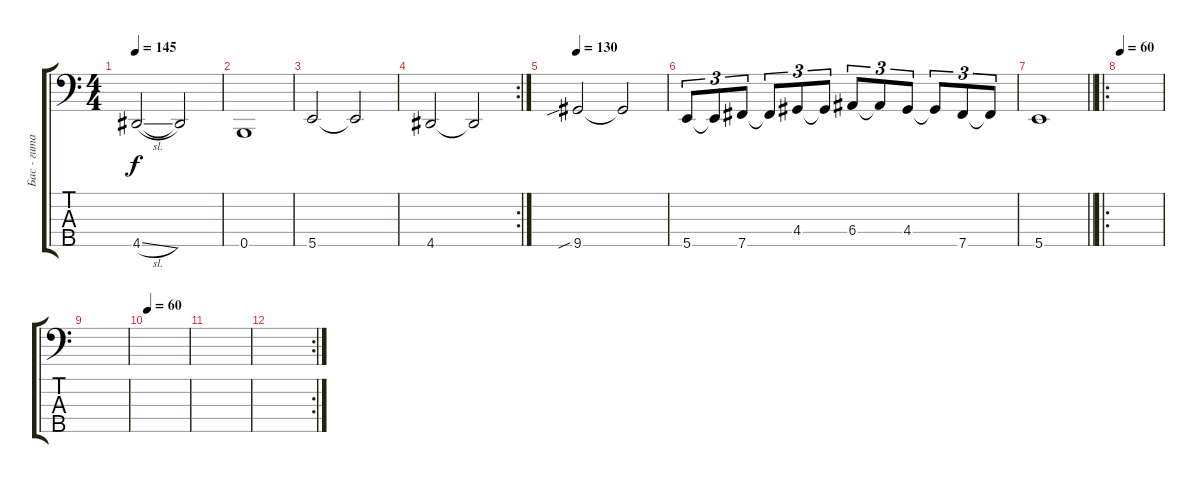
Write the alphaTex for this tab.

\track ("Бас - гитара" "Бас - гита") {instrument electricbassfinger}
\staff {score tabs}
\tuning (G2 D2 A1 E1 B0) {hide}
\ts (4 4)
\tempo 145
\clef f4
\ks c
4.5{sl}.2{dy f} 4.5{t}.2 |
0.5.1 |
5.5.2 5.5{t}.2 |
\rc 2
4.5.2 4.5{t}.2 |
\tempo 130
9.5{sib}.2 9.5{t}.2 |
5.5.8{tu (3 2)} 5.5{t}.8{tu (3 2)} 7.5.8{tu (3 2)} 7.5{t}.8{tu (3 2)} 4.4.8{tu (3 2)} 4.4{t}.8{tu (3 2)} 6.4.8{tu (3 2)} 6.4{t}.8{tu (3 2)} 4.4.8{tu (3 2)} 4.4{t}.8{tu (3 2)} 7.5.8{tu (3 2)} 7.5{t}.8{tu (3 2)} |
\barLineRight lightlight
5.5.1 |
\ro
\tempo 60
|
|
\tempo 60
|
|
\rc 2
